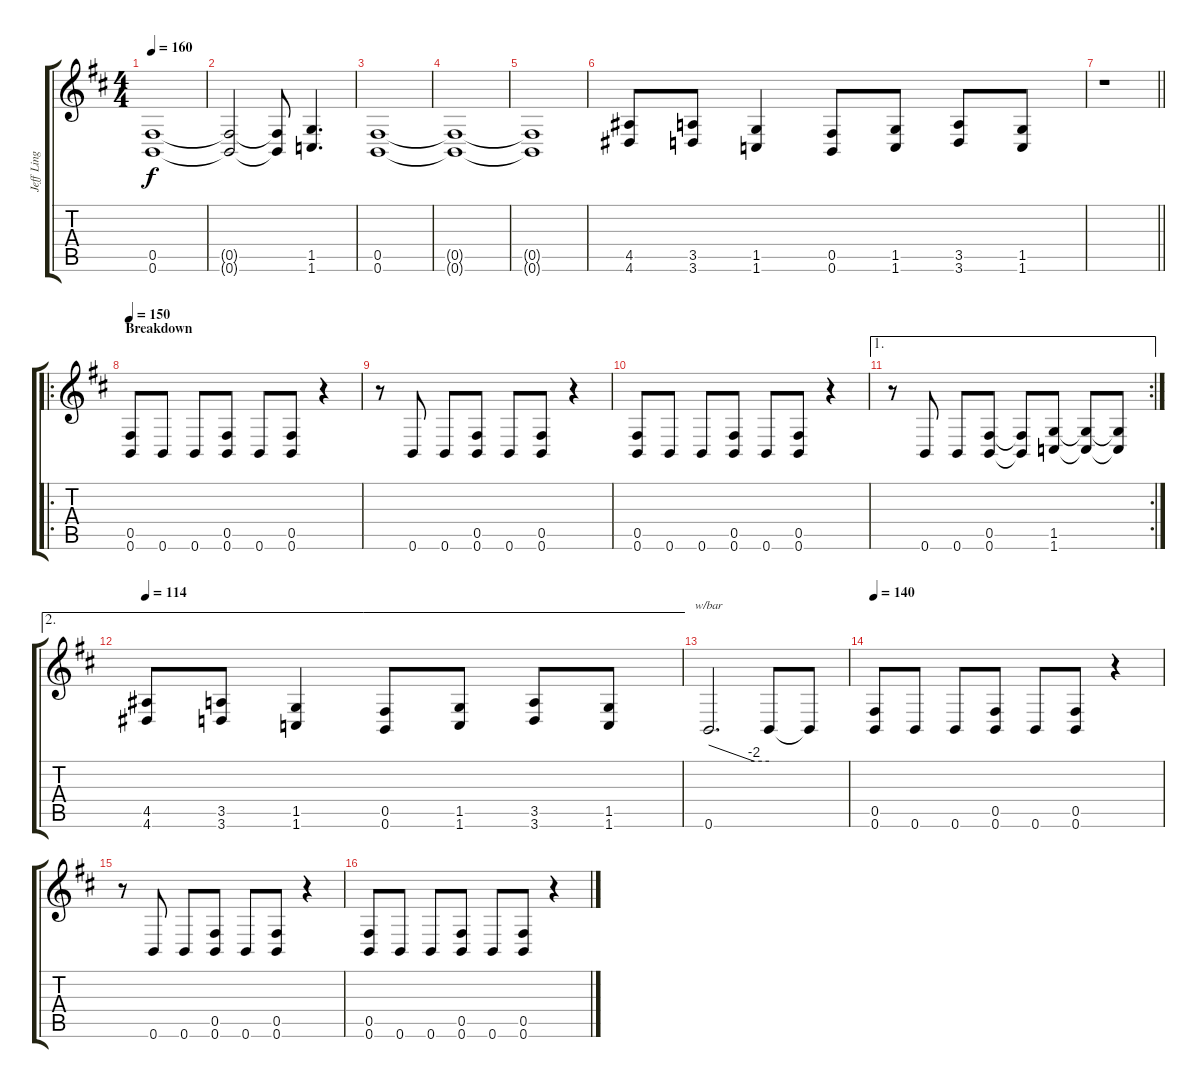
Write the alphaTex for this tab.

\track ("Jeff Ling" "Jeff Ling") {instrument distortionguitar}
\staff {score tabs}
\tuning (Db4 Ab3 E3 B2 Gb2 B1) {hide}
\ts (4 4)
\tempo 160
\clef g2
\ks d
(0.5{t} 0.6{t}).1{dy f} |
(0.5{t} 0.6{t}).2 (0.5{t} 0.6{t}).8 (1.5 1.6).4{d} |
(0.5 0.6).1 |
(0.5{t} 0.6{t}).1 |
(0.5{t} 0.6{t}).1 |
(4.5 4.6).8 (3.5 3.6).8 (1.5 1.6).4 (0.5 0.6).8 (1.5 1.6).8 (3.5 3.6).8 (1.5 1.6).8 |
\barLineRight lightlight
r.1 |
\ro
\section ("" "Breakdown")
\tempo 150
(0.5 0.6).8{volume 14} 0.6.8 0.6.8 (0.5 0.6).8 0.6.8 (0.5 0.6).8 r.4 |
r.8 0.6.8 0.6.8 (0.5 0.6).8 0.6.8 (0.5 0.6).8 r.4 |
(0.5 0.6).8 0.6.8 0.6.8 (0.5 0.6).8 0.6.8 (0.5 0.6).8 r.4 |
\ae 1
\rc 2
r.8 0.6.8 0.6.8 (0.5 0.6).8 (0.5{t} 0.6{t}).8 (1.5 1.6).8 (1.5{t} 1.6{t}).8 (1.5{t} 1.6{t}).8 |
\ae 2
\tempo 114
(4.5 4.6).8 (3.5 3.6).8 (1.5 1.6).4 (0.5 0.6).8 (1.5 1.6).8 (3.5 3.6).8 (1.5 1.6).8 |
0.6.2{d tbe (custom default 0 0 45 -8 60 -8)} 0.6{t}.8 0.6{t}.8 |
\tempo 140
(0.5 0.6).8 0.6.8 0.6.8 (0.5 0.6).8 0.6.8 (0.5 0.6).8 r.4 |
r.8 0.6.8 0.6.8 (0.5 0.6).8 0.6.8 (0.5 0.6).8 r.4 |
(0.5 0.6).8 0.6.8 0.6.8 (0.5 0.6).8 0.6.8 (0.5 0.6).8 r.4
